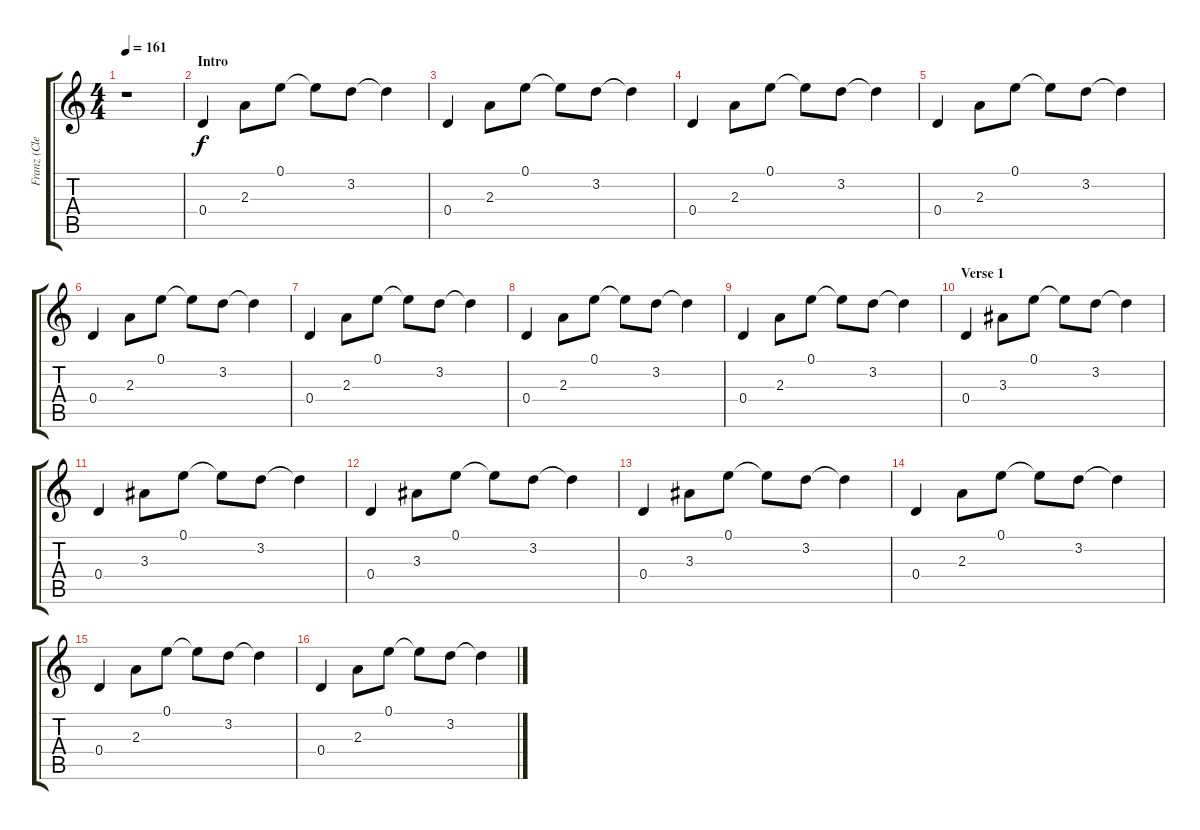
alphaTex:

\track ("Franz (Clean Guitar)" "Franz (Cle") {instrument acousticguitarsteel}
\staff {score tabs}
\tuning (E4 B3 G3 D3 A2 D2) {hide}
\ts (4 4)
\tempo 161
\clef g2
\ks c
r.1{dy f} |
\section ("" "Intro")
0.4.4 2.3.8 0.1.8 0.1{t}.8 3.2.8 3.2{t}.4 |
0.4.4 2.3.8 0.1.8 0.1{t}.8 3.2.8 3.2{t}.4 |
0.4.4 2.3.8 0.1.8 0.1{t}.8 3.2.8 3.2{t}.4 |
0.4.4 2.3.8 0.1.8 0.1{t}.8 3.2.8 3.2{t}.4 |
0.4.4 2.3.8 0.1.8 0.1{t}.8 3.2.8 3.2{t}.4 |
0.4.4 2.3.8 0.1.8 0.1{t}.8 3.2.8 3.2{t}.4 |
0.4.4 2.3.8 0.1.8 0.1{t}.8 3.2.8 3.2{t}.4 |
0.4.4 2.3.8 0.1.8 0.1{t}.8 3.2.8 3.2{t}.4 |
\section ("" "Verse 1")
0.4.4 3.3.8 0.1.8 0.1{t}.8 3.2.8 3.2{t}.4 |
0.4.4 3.3.8 0.1.8 0.1{t}.8 3.2.8 3.2{t}.4 |
0.4.4 3.3.8 0.1.8 0.1{t}.8 3.2.8 3.2{t}.4 |
0.4.4 3.3.8 0.1.8 0.1{t}.8 3.2.8 3.2{t}.4 |
0.4.4 2.3.8 0.1.8 0.1{t}.8 3.2.8 3.2{t}.4 |
0.4.4 2.3.8 0.1.8 0.1{t}.8 3.2.8 3.2{t}.4 |
0.4.4 2.3.8 0.1.8 0.1{t}.8 3.2.8 3.2{t}.4
